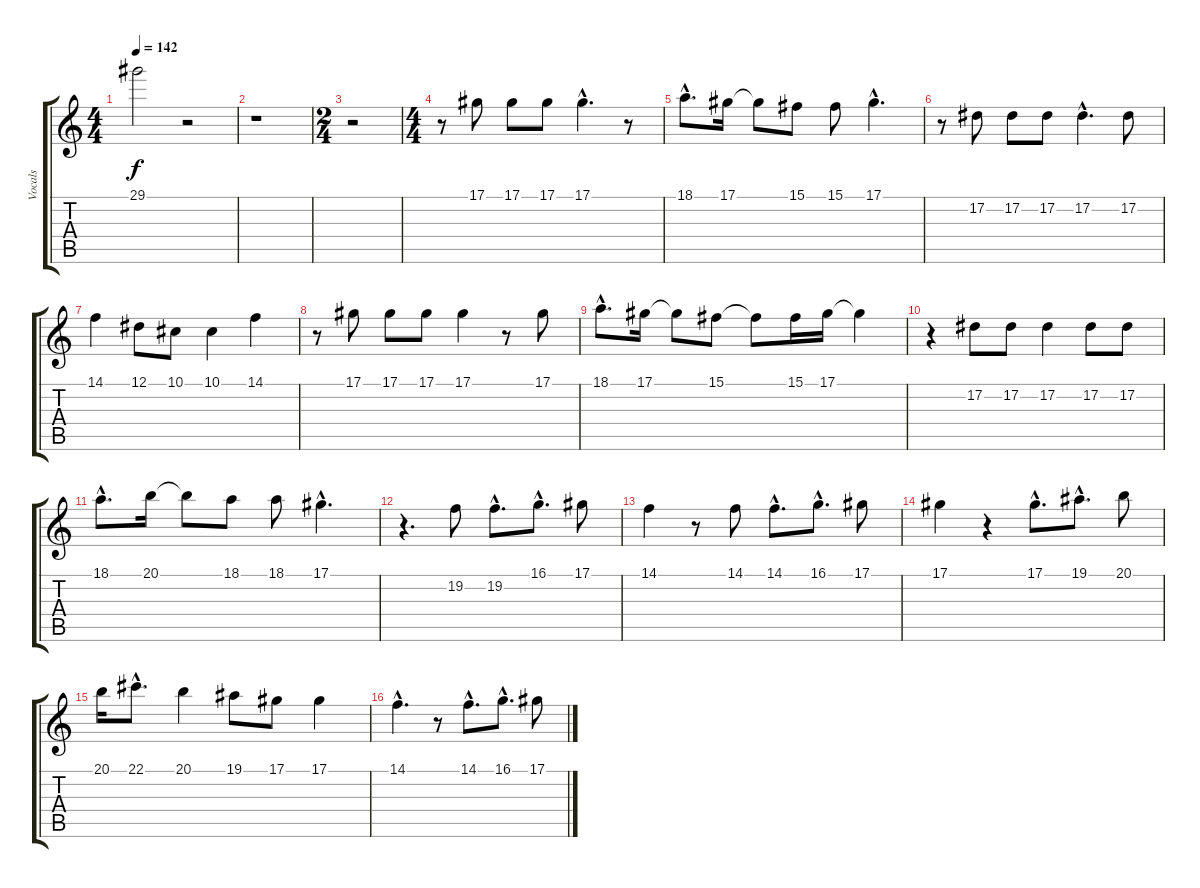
\track ("Vocals" "Vocals") {instrument baritonesax}
\staff {score tabs}
\tuning (Eb4 Bb3 Gb3 Db3 Ab2 Eb2) {hide}
\ts (4 4)
\tempo 142
\clef g2
\ks c
29.1{t}.2{dy f} r.2 |
r.1 |
\ts (2 4)
r.2 |
\ts (4 4)
r.8 17.1.8 17.1.8 17.1.8 17.1{hac}.4{d} r.8 |
18.1{hac}.8{d} 17.1.16 17.1{t}.8 15.1.8 15.1.8 17.1{hac}.4{d} |
r.8 17.2.8 17.2.8 17.2.8 17.2{hac}.4{d} 17.2.8 |
14.1.4 12.1.8 10.1.8 10.1.4 14.1.4 |
r.8 17.1.8 17.1.8 17.1.8 17.1.4 r.8 17.1.8 |
18.1{hac}.8{d} 17.1.16 17.1{t}.8 15.1.8 15.1{t}.8 15.1.16 17.1.16 17.1{t}.4 |
r.4 17.2.8 17.2.8 17.2.4 17.2.8 17.2.8 |
18.1{hac}.8{d} 20.1.16 20.1{t}.8 18.1.8 18.1.8 17.1{hac}.4{d} |
r.4{d} 19.2.8 19.2{hac}.8{d} 16.1{hac}.8{d} 17.1.8 |
14.1.4 r.8 14.1.8 14.1{hac}.8{d} 16.1{hac}.8{d} 17.1.8 |
17.1.4 r.4 17.1{hac}.8{d} 19.1{hac}.8{d} 20.1.8 |
20.1.16 22.1{hac}.8{d} 20.1.4 19.1.8 17.1.8 17.1.4 |
14.1{hac}.4{d} r.8 14.1{hac}.8{d} 16.1{hac}.8{d} 17.1.8
